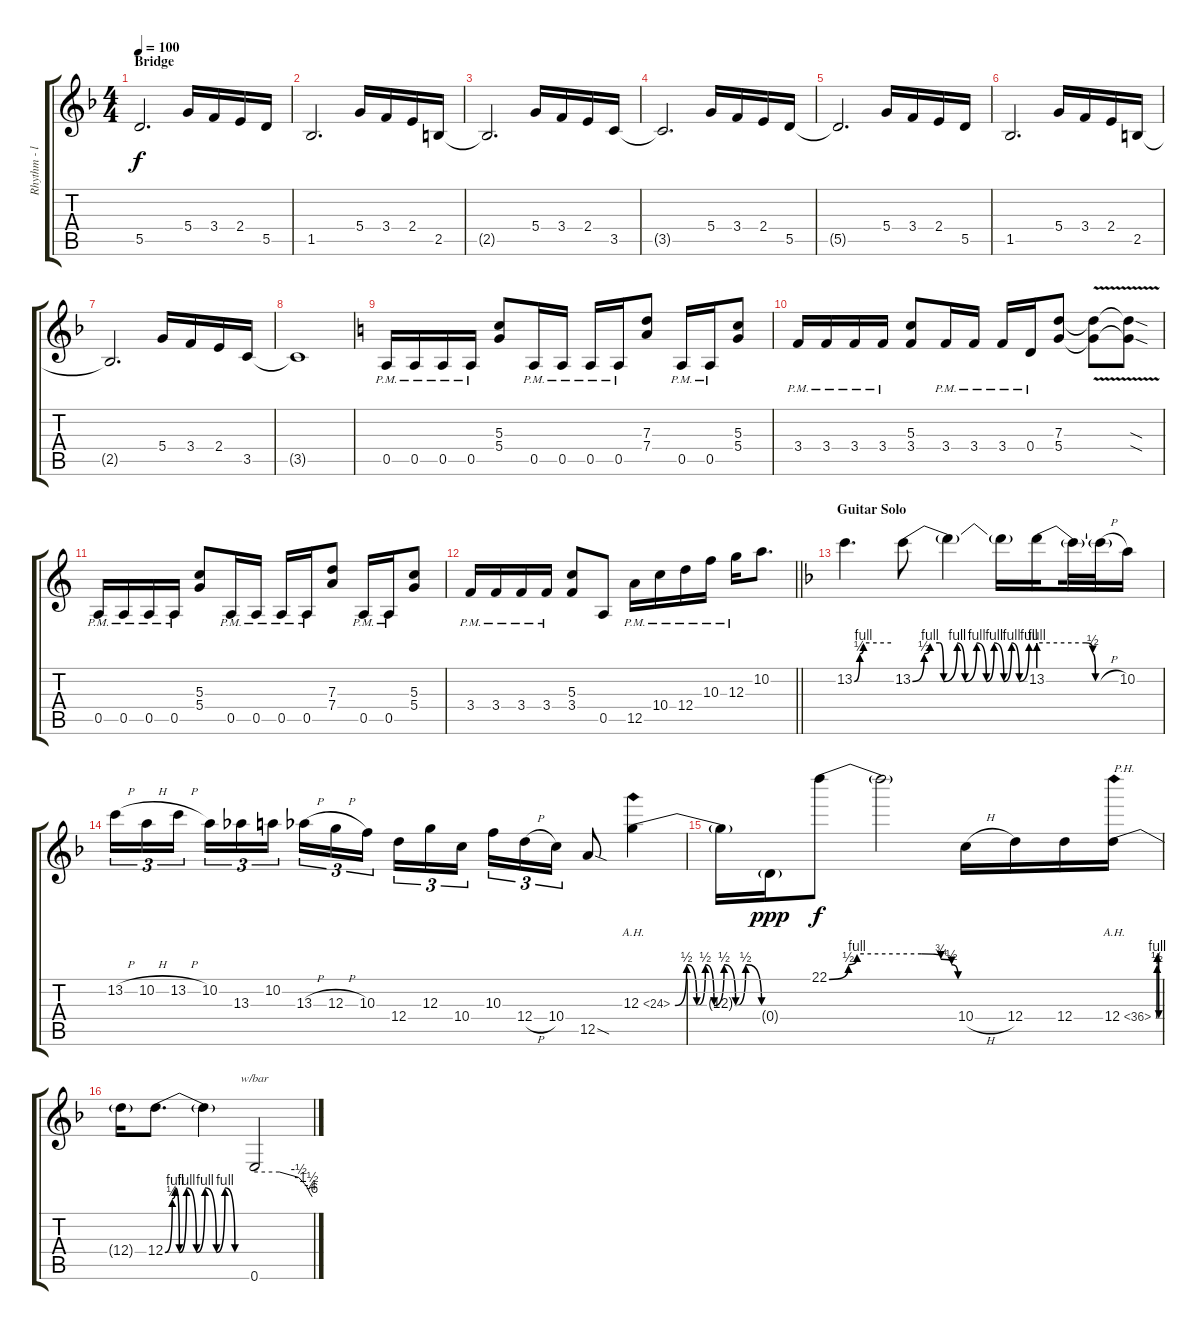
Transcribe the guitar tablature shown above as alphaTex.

\track ("Rhythm - left (solo)" "Rhythm - l") {instrument distortionguitar}
\staff {score tabs}
\tuning (E4 B3 G3 D3 A2 E2) {hide}
\ts (4 4)
\section ("" "Bridge")
\tempo 100
\clef g2
\ks dminor
5.5{t}.2{d dy f} 5.4.16 3.4.16 2.4.16 5.5.16 |
1.5.2{d} 5.4.16 3.4.16 2.4.16 2.5.16 |
2.5{t}.2{d} 5.4.16 3.4.16 2.4.16 3.5.16 |
3.5{t}.2{d} 5.4.16 3.4.16 2.4.16 5.5.16 |
5.5{t}.2{d} 5.4.16 3.4.16 2.4.16 5.5.16 |
1.5.2{d} 5.4.16 3.4.16 2.4.16 2.5.16 |
2.5{t}.2{d} 5.4.16 3.4.16 2.4.16 3.5.16 |
3.5{t}.1 |
\ks aminor
0.5{pm}.16 0.5{pm}.16 0.5{pm}.16 0.5{pm}.16 (5.3 5.4).8 0.5{pm}.16 0.5{pm}.16 0.5{pm}.16 0.5{pm}.16 (7.3 7.4).8 0.5{pm}.16 0.5{pm}.16 (5.3 5.4).8 |
3.4{pm}.16 3.4{pm}.16 3.4{pm}.16 3.4{pm}.16 (5.3 3.4).8 3.4{pm}.16 3.4{pm}.16 3.4{pm}.16 0.4{pm}.16 (7.3 5.4).8 (7.3{v t} 5.4{v t}).8 (7.3{sod t} 5.4{sod t}).8 |
0.5{pm}.16 0.5{pm}.16 0.5{pm}.16 0.5{pm}.16 (5.3 5.4).8 0.5{pm}.16 0.5{pm}.16 0.5{pm}.16 0.5{pm}.16 (7.3 7.4).8 0.5{pm}.16 0.5{pm}.16 (5.3 5.4).8 |
\barLineRight lightlight
3.4{pm}.16 3.4{pm}.16 3.4{pm}.16 3.4{pm}.16 (5.3 3.4).8 0.5.8 12.5{pm}.16{volume 13 balance 4 instrument distortionguitar} 10.4{pm}.16 12.4{pm}.16 10.3{pm}.16 12.3{pm}.16 10.2.8{d} |
\section ("" "Guitar Solo")
\ks dminor
13.2{be (custom 0 0 9 2 15 4 60 4)}.4{d} 13.2{be (custom 0 0 6 2 9 4 14 4 16 0 23 4 27 0 33 4 38 0 42 4 47 0 51 4 55 0 60 4)}.8 13.2{t}.4 13.2{t}.16 13.2{be (custom 0 4 35 4 40 2 42 0 60 0)}.16{beam splitsecondary} 13.2{t}.32 13.2{h t}.32 10.2.16 |
13.2{h}.16{tu (3 2)} 10.2{h}.16{tu (3 2)} 13.2{h}.16{tu (3 2) beam splitsecondary} 10.2.16{tu (3 2)} 13.3.16{tu (3 2)} 10.2.16{tu (3 2)} 13.3{h}.16{tu (3 2)} 12.3{h}.16{tu (3 2)} 10.3.16{tu (3 2) beam splitsecondary} 12.4.16{tu (3 2)} 12.3.16{tu (3 2)} 10.4.16{tu (3 2)} 10.3.16{tu (3 2)} 12.4{h}.16{tu (3 2)} 10.4.16{tu (3 2)} 12.5{sod}.8 12.3{be (custom 0 0 8 2 15 0 21 2 27 0 34 2 42 0 49 2 60 0) ah 12}.4 |
12.3{t}.16 0.4{g}.16{dy ppp} 22.1{be (custom 0 0 9 2 13 4 43 4 52 3 57 2 60 0)}.8{dy f} 22.1{t}.2 10.4{h}.16 12.4.16 12.4.16 12.4{be (custom 0 0 17 0 24 2 27 4 58 4 60 0) ah 24}.16{txt "P.H."} |
12.4{t}.16 12.4{be (custom 0 0 5 2 7 4 10 0 15 4 22 0 28 4 36 0 42 4 49 0 60 0)}.8{d} 12.4{t}.4 0.6.2{tbe (custom default 0 0 26 0 46 -2 54 -6 58 -16 60 -24)}
